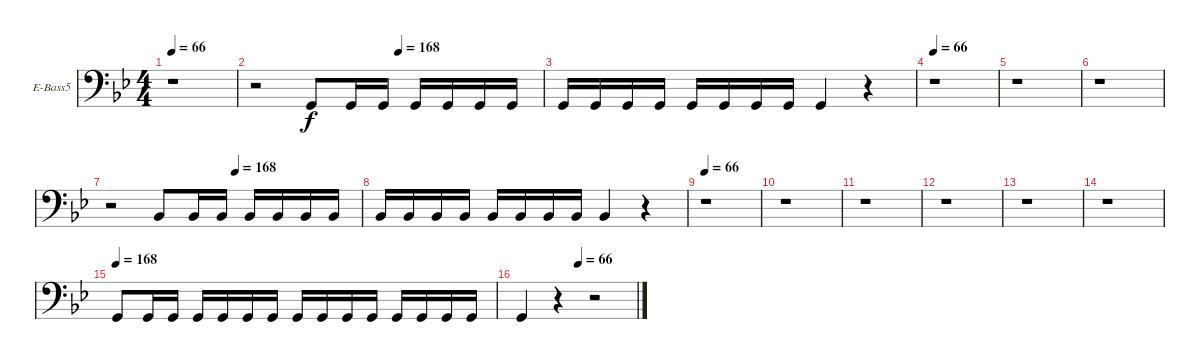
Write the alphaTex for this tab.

\defaultSystemsLayout 4
\bracketExtendMode groupsimilarinstruments
\firstSystemTrackNameOrientation horizontal
\otherSystemsTrackNameOrientation horizontal
\track ("Violoncello" "E-Bass5") {instrument electricbassfinger}
\staff {score}
\tuning (G2 D2 A1 E1 B0)
\ts (4 4)
\tempo 66
\clef f4
\ks gminor
r.1{dy f} |
\tempo (168 0.5)
r.2 3.4.8 3.4.16 3.4.16 3.4.16 3.4.16 3.4.16 3.4.16 |
3.4.16 3.4.16 3.4.16 3.4.16 3.4.16 3.4.16 3.4.16 3.4.16 3.4.4 r.4 |
\tempo 66
r.1 |
r.1 |
r.1 |
\tempo (168 0.5)
r.2 1.3.8 1.3.16 1.3.16 1.3.16 1.3.16 1.3.16 1.3.16 |
1.3.16 1.3.16 1.3.16 1.3.16 1.3.16 1.3.16 1.3.16 1.3.16 1.3.4 r.4 |
\tempo 66
r.1 |
r.1 |
r.1 |
r.1 |
r.1 |
r.1 |
\tempo 168
3.4.8 3.4.16 3.4.16 3.4.16 3.4.16 3.4.16 3.4.16 3.4.16 3.4.16 3.4.16 3.4.16 3.4.16 3.4.16 3.4.16 3.4.16 |
\tempo (66 0.5)
3.4.4 r.4 r.2
